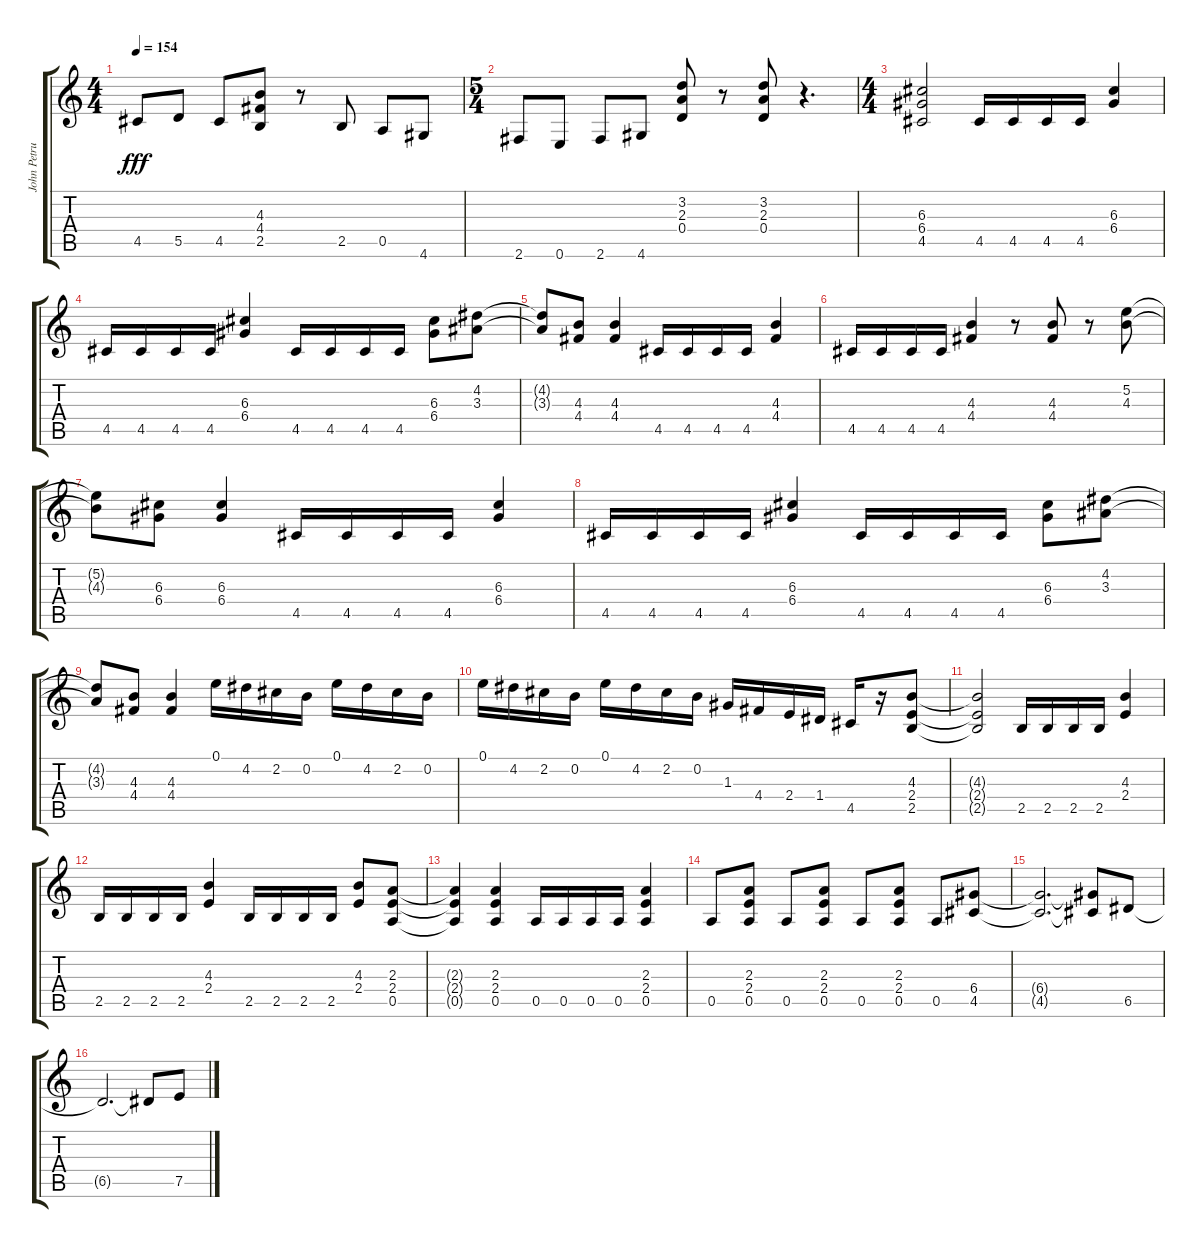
\track ("John Petrucci Lead" "John Petru") {instrument distortionguitar}
\staff {score tabs}
\tuning (E4 B3 G3 D3 A2 E2) {hide}
\ts (4 4)
\tempo 154
\clef g2
\ks c
4.5.8{dy fff} 5.5.8 4.5.8 (4.3 4.4 2.5).8 r.8 2.5.8 0.5.8 4.6.8 |
\ts (5 4)
2.6.8 0.6.8 2.6.8 4.6.8 (3.2 2.3 0.4).8 r.8 (3.2 2.3 0.4).8 r.4{d} |
\ts (4 4)
(6.3 6.4 4.5).2 4.5.16 4.5.16 4.5.16 4.5.16 (6.3 6.4).4 |
4.5.16 4.5.16 4.5.16 4.5.16 (6.3 6.4).4 4.5.16 4.5.16 4.5.16 4.5.16 (6.3 6.4).8 (4.2 3.3).8 |
(4.2{t} 3.3{t}).8 (4.3 4.4).8 (4.3 4.4).4 4.5.16 4.5.16 4.5.16 4.5.16 (4.3 4.4).4 |
4.5.16 4.5.16 4.5.16 4.5.16 (4.3 4.4).4 r.8 (4.3 4.4).8 r.8 (5.2 4.3).8 |
(5.2{t} 4.3{t}).8 (6.3 6.4).8 (6.3 6.4).4 4.5.16 4.5.16 4.5.16 4.5.16 (6.3 6.4).4 |
4.5.16 4.5.16 4.5.16 4.5.16 (6.3 6.4).4 4.5.16 4.5.16 4.5.16 4.5.16 (6.3 6.4).8 (4.2 3.3).8 |
(4.2{t} 3.3{t}).8 (4.3 4.4).8 (4.3 4.4).4 0.1.16 4.2.16 2.2.16 0.2.16 0.1.16 4.2.16 2.2.16 0.2.16 |
0.1.16 4.2.16 2.2.16 0.2.16 0.1.16 4.2.16 2.2.16 0.2.16 1.3.16 4.4.16 2.4.16 1.4.16 4.5.16 r.16 (4.3 2.4 2.5).8 |
(4.3{t} 2.4{t} 2.5{t}).2 2.5.16 2.5.16 2.5.16 2.5.16 (4.3 2.4).4 |
2.5.16 2.5.16 2.5.16 2.5.16 (4.3 2.4).4 2.5.16 2.5.16 2.5.16 2.5.16 (4.3 2.4).8 (2.3 2.4 0.5).8 |
(2.3{t} 2.4{t} 0.5{t}).4 (2.3 2.4 0.5).4 0.5.16 0.5.16 0.5.16 0.5.16 (2.3 2.4 0.5).4 |
0.5.8 (2.3 2.4 0.5).8 0.5.8 (2.3 2.4 0.5).8 0.5.8 (2.3 2.4 0.5).8 0.5.8 (6.4 4.5).8 |
(6.4{t} 4.5{t}).2{d} (6.4{t} 4.5{t}).8 6.5.8 |
6.5{t}.2{d} 6.5{t}.8 7.5.8
